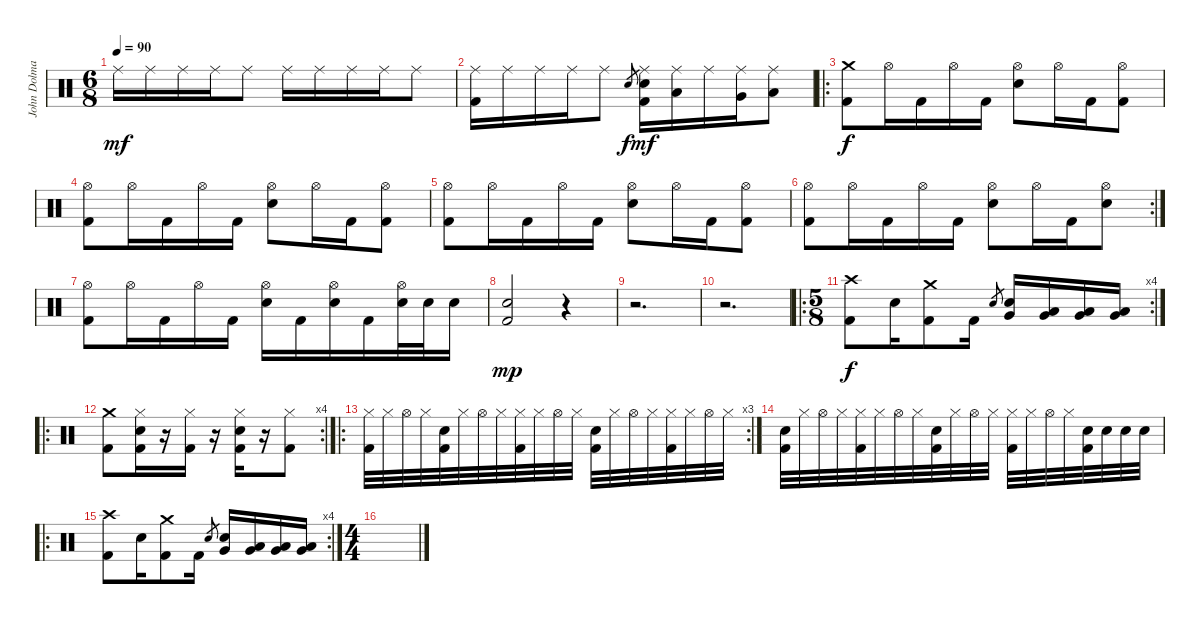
\track ("John Dolmayan" "John Dolma") {instrument percussion}
\staff {score}
\articulation defaults
\ts (6 8)
\tempo 90
\clef neutral
\ks c "Ride (middle)".16{dy mf} "Ride (middle)".16 "Ride (middle)".16 "Ride (middle)".16 "Ride (middle)".8 "Ride (middle)".16 "Ride (middle)".16 "Ride (middle)".16 "Ride (middle)".16 "Ride (middle)".8
|
("Ride (middle)" "Kick (hit) 2").16 "Ride (middle)".16 "Ride (middle)".16 "Ride (middle)".16 "Ride (middle)".8 "Electric Snare (hit)".8{gr dy f} ("Ride (middle)" "Electric Snare (hit)" "Kick (hit) 2").16{dy mf} ("Ride (middle)" "Low Tom (hit)").16 "Ride (middle)".16 ("Ride (middle)" "Very Low Tom (hit)").16 ("Ride (middle)" "Low Floor Tom (hit)").8 |
\ro
("Crash medium (hit)" "Kick (hit) 2").8{dy f} "Hi-Hat (open)".16 "Kick (hit) 2".16 "Hi-Hat (open)".16 "Kick (hit) 2".16 ("Hi-Hat (open)" "Electric Snare (hit)").8 "Hi-Hat (open)".16 "Kick (hit) 2".16 ("Hi-Hat (open)" "Kick (hit) 2").8 |
("Hi-Hat (open)" "Kick (hit) 2").8 "Hi-Hat (open)".16 "Kick (hit) 2".16 "Hi-Hat (open)".16 "Kick (hit) 2".16 ("Hi-Hat (open)" "Electric Snare (hit)").8 "Hi-Hat (open)".16 "Kick (hit) 2".16 ("Hi-Hat (open)" "Kick (hit) 2").8 |
("Hi-Hat (open)" "Kick (hit) 2").8 "Hi-Hat (open)".16 "Kick (hit) 2".16 "Hi-Hat (open)".16 "Kick (hit) 2".16 ("Hi-Hat (open)" "Electric Snare (hit)").8 "Hi-Hat (open)".16 "Kick (hit) 2".16 ("Hi-Hat (open)" "Kick (hit) 2").8 |
\rc 2
("Hi-Hat (open)" "Kick (hit) 2").8 "Hi-Hat (open)".16 "Kick (hit) 2".16 "Hi-Hat (open)".16 "Kick (hit) 2".16 ("Hi-Hat (open)" "Electric Snare (hit)").8 "Hi-Hat (open)".16 "Kick (hit) 2".16 ("Hi-Hat (open)" "Electric Snare (hit)").8 |
("Hi-Hat (open)" "Kick (hit) 2").8 "Hi-Hat (open)".16 "Kick (hit) 2".16 "Hi-Hat (open)".16 "Kick (hit) 2".16 ("Hi-Hat (open)" "Electric Snare (hit)").16 "Kick (hit) 2".16 ("Hi-Hat (open)" "Electric Snare (hit)").16 "Kick (hit) 2".16 ("Hi-Hat (open)" "Electric Snare (hit)").32 "Electric Snare (hit)".32 "Electric Snare (hit)".16 |
("Electric Snare (hit)" "Kick (hit) 2").2{dy mp} r.4 |
r.2{d} |
r.2{d} |
\ro
\rc 4
\ts (5 8)
("Crash high (hit)" "Kick (hit) 2").8{dy f} "Electric Snare (hit)".16 ("Crash medium (hit)" "Kick (hit) 2").8 "Kick (hit) 2".16 "Electric Snare (hit)".8{gr} ("Very Low Tom (hit)" "Electric Snare (hit)").16 ("Low Tom (hit)" "Very Low Tom (hit)").16 ("Very Low Tom (hit)" "Low Floor Tom (hit)").16 ("Very Low Tom (hit)" "Low Floor Tom (hit)").16 |
\ro
\rc 4
("Crash medium (hit)" "Kick (hit) 2").8 ("Hi-Hat (closed)" "Electric Snare (hit)" "Kick (hit) 2").16 r.16 ("Hi-Hat (closed)" "Kick (hit) 2").16 r.16 ("Hi-Hat (closed)" "Electric Snare (hit)" "Kick (hit) 2").16 r.16 ("Hi-Hat (closed)" "Kick (hit) 2").8 |
\ro
\rc 3
("Hi-Hat (closed)" "Kick (hit) 2").32 "Hi-Hat (closed)".32 "Hi-Hat (open)".32 "Hi-Hat (closed)".32 ("Electric Snare (hit)" "Kick (hit) 2").32 "Hi-Hat (closed)".32 "Hi-Hat (open)".32 "Hi-Hat (closed)".32 ("Hi-Hat (closed)" "Kick (hit) 2").32 "Hi-Hat (closed)".32 "Hi-Hat (open)".32 "Hi-Hat (closed)".32 ("Electric Snare (hit)" "Kick (hit) 2").32 "Hi-Hat (closed)".32 "Hi-Hat (open)".32 "Hi-Hat (closed)".32 ("Hi-Hat (closed)" "Kick (hit) 2").32 "Hi-Hat (closed)".32 "Hi-Hat (open)".32 "Hi-Hat (closed)".32 |
("Electric Snare (hit)" "Kick (hit) 2").32 "Hi-Hat (closed)".32 "Hi-Hat (open)".32 "Hi-Hat (closed)".32 ("Hi-Hat (closed)" "Kick (hit) 2").32 "Hi-Hat (closed)".32 "Hi-Hat (open)".32 "Hi-Hat (closed)".32 ("Electric Snare (hit)" "Kick (hit) 2").32 "Hi-Hat (closed)".32 "Hi-Hat (open)".32 "Hi-Hat (closed)".32 ("Hi-Hat (closed)" "Kick (hit) 2").32 "Hi-Hat (closed)".32 "Hi-Hat (open)".32 "Hi-Hat (closed)".32 ("Electric Snare (hit)" "Kick (hit) 2").32 "Electric Snare (hit)".32 "Electric Snare (hit)".32 "Electric Snare (hit)".32 |
\ro
\rc 4
("Crash high (hit)" "Kick (hit) 2").8 "Electric Snare (hit)".16 ("Crash medium (hit)" "Kick (hit) 2").8 "Kick (hit) 2".16 "Electric Snare (hit)".8{gr} ("Very Low Tom (hit)" "Electric Snare (hit)").16 ("Low Tom (hit)" "Very Low Tom (hit)").16 ("Very Low Tom (hit)" "Low Floor Tom (hit)").16 ("Very Low Tom (hit)" "Low Floor Tom (hit)").16 |
\ts (4 4)
